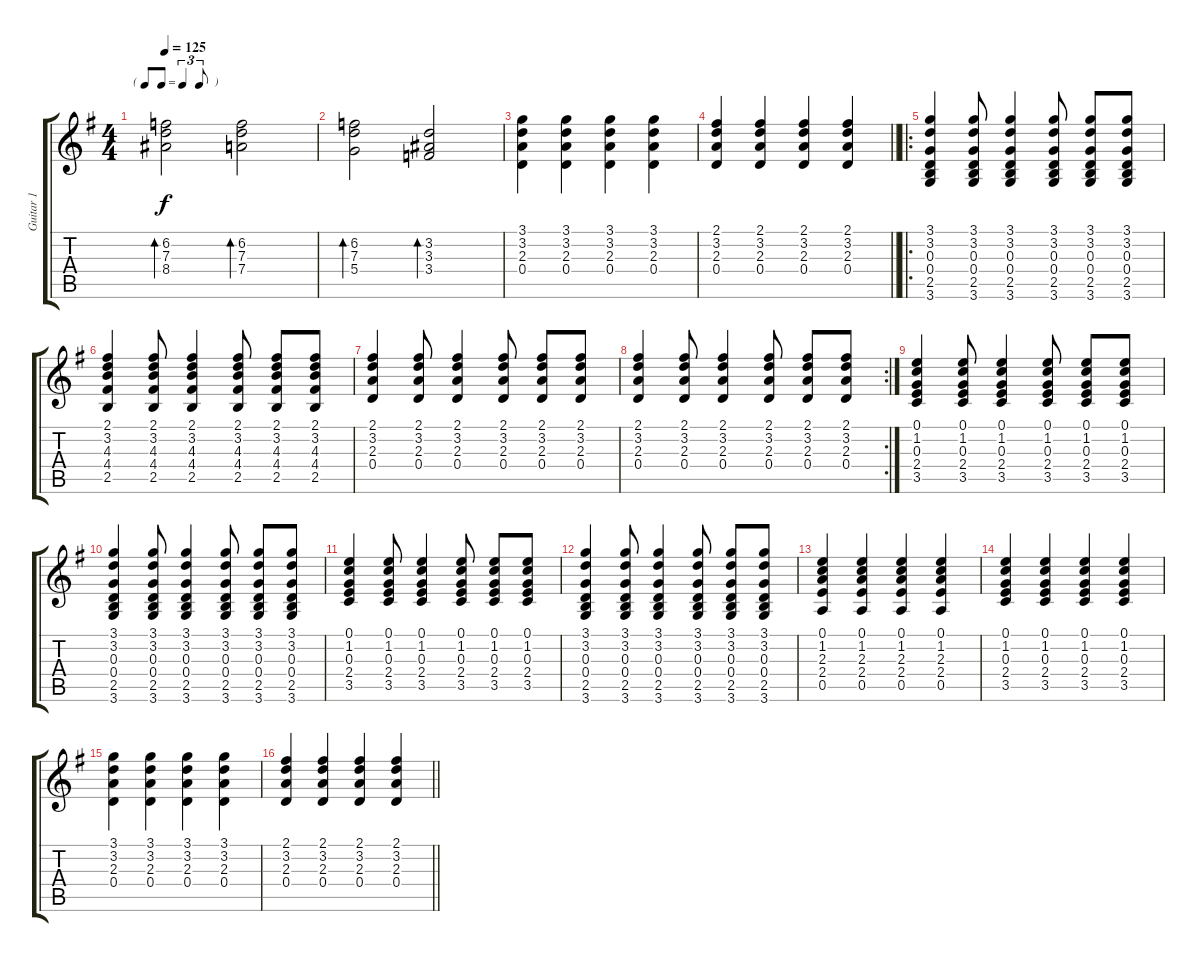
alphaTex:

\track ("Guitar 1" "Guitar 1") {instrument overdrivenguitar}
\staff {score tabs}
\tuning (E4 B3 G3 D3 A2 E2) {hide}
\ts (4 4)
\tf triplet8th
\tempo 125
\clef g2
\ks g
(6.2 7.3 8.4).2{bd 30 dy f instrument overdrivenguitar} (6.2 7.3 7.4).2{bd 30} |
(6.2 7.3 5.4).2{bd 30} (3.2 3.3 3.4).2{bd 30} |
(3.1 3.2 2.3 0.4).4 (3.1 3.2 2.3 0.4).4 (3.1 3.2 2.3 0.4).4 (3.1 3.2 2.3 0.4).4 |
\barLineRight lightlight
(2.1 3.2 2.3 0.4).4 (2.1 3.2 2.3 0.4).4 (2.1 3.2 2.3 0.4).4 (2.1 3.2 2.3 0.4).4 |
\ro
(3.1 3.2 0.3 0.4 2.5 3.6).4 (3.1 3.2 0.3 0.4 2.5 3.6).8 (3.1 3.2 0.3 0.4 2.5 3.6).4 (3.1 3.2 0.3 0.4 2.5 3.6).8 (3.1 3.2 0.3 0.4 2.5 3.6).8 (3.1 3.2 0.3 0.4 2.5 3.6).8 |
(2.1 3.2 4.3 4.4 2.5).4 (2.1 3.2 4.3 4.4 2.5).8 (2.1 3.2 4.3 4.4 2.5).4 (2.1 3.2 4.3 4.4 2.5).8 (2.1 3.2 4.3 4.4 2.5).8 (2.1 3.2 4.3 4.4 2.5).8 |
(2.1 3.2 2.3 0.4).4 (2.1 3.2 2.3 0.4).8 (2.1 3.2 2.3 0.4).4 (2.1 3.2 2.3 0.4).8 (2.1 3.2 2.3 0.4).8 (2.1 3.2 2.3 0.4).8 |
\rc 2
(2.1 3.2 2.3 0.4).4 (2.1 3.2 2.3 0.4).8 (2.1 3.2 2.3 0.4).4 (2.1 3.2 2.3 0.4).8 (2.1 3.2 2.3 0.4).8 (2.1 3.2 2.3 0.4).8 |
(0.1 1.2 0.3 2.4 3.5).4 (0.1 1.2 0.3 2.4 3.5).8 (0.1 1.2 0.3 2.4 3.5).4 (0.1 1.2 0.3 2.4 3.5).8 (0.1 1.2 0.3 2.4 3.5).8 (0.1 1.2 0.3 2.4 3.5).8 |
(3.1 3.2 0.3 0.4 2.5 3.6).4 (3.1 3.2 0.3 0.4 2.5 3.6).8 (3.1 3.2 0.3 0.4 2.5 3.6).4 (3.1 3.2 0.3 0.4 2.5 3.6).8 (3.1 3.2 0.3 0.4 2.5 3.6).8 (3.1 3.2 0.3 0.4 2.5 3.6).8 |
(0.1 1.2 0.3 2.4 3.5).4 (0.1 1.2 0.3 2.4 3.5).8 (0.1 1.2 0.3 2.4 3.5).4 (0.1 1.2 0.3 2.4 3.5).8 (0.1 1.2 0.3 2.4 3.5).8 (0.1 1.2 0.3 2.4 3.5).8 |
(3.1 3.2 0.3 0.4 2.5 3.6).4 (3.1 3.2 0.3 0.4 2.5 3.6).8 (3.1 3.2 0.3 0.4 2.5 3.6).4 (3.1 3.2 0.3 0.4 2.5 3.6).8 (3.1 3.2 0.3 0.4 2.5 3.6).8 (3.1 3.2 0.3 0.4 2.5 3.6).8 |
(0.1 1.2 2.3 2.4 0.5).4 (0.1 1.2 2.3 2.4 0.5).4 (0.1 1.2 2.3 2.4 0.5).4 (0.1 1.2 2.3 2.4 0.5).4 |
(0.1 1.2 0.3 2.4 3.5).4 (0.1 1.2 0.3 2.4 3.5).4 (0.1 1.2 0.3 2.4 3.5).4 (0.1 1.2 0.3 2.4 3.5).4 |
(3.1 3.2 2.3 0.4).4 (3.1 3.2 2.3 0.4).4 (3.1 3.2 2.3 0.4).4 (3.1 3.2 2.3 0.4).4 |
\barLineRight lightlight
(2.1 3.2 2.3 0.4).4 (2.1 3.2 2.3 0.4).4 (2.1 3.2 2.3 0.4).4 (2.1 3.2 2.3 0.4).4
